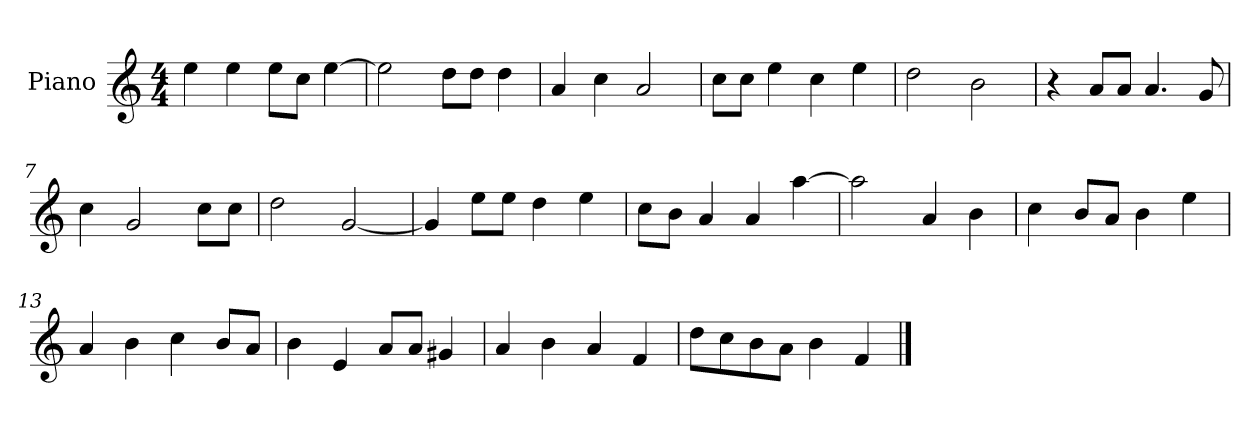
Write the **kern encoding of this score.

**kern
*part1
*staff1
*I"Piano
*I'P-no
*clefG2
*k[]
*M4/4
*MM90
=1
4ee\
4ee\
8ee\L
8cc\J
[4ee\
=2
2ee\]
8dd\L
8dd\J
4dd\
=3
4a/
4cc\
2a/
=4
8cc\L
8cc\J
4ee\
4cc\
4ee\
=5
2dd\
2b\
=6
4r
8a/L
8a/J
4.a/
8g/
=7
4cc\
2g/
8cc\L
8cc\J
=8
2dd\
[2g/
!!LO:LB:g=z
=9
4g/]
8ee\L
8ee\J
4dd\
4ee\
=10
8cc\L
8b\J
4a/
4a/
[4aa\
=11
2aa\]
4a/
4b\
=12
4cc\
8b/L
8a/J
4b\
4ee\
=13
4a/
4b\
4cc\
8b/L
8a/J
=14
4b\
4e/
8a/L
8a/J
4g#X/
=15
4a/
4b\
4a/
4f/
=16
8dd\L
8cc\
8b\
8a\J
4b\
4f/
==
*-
